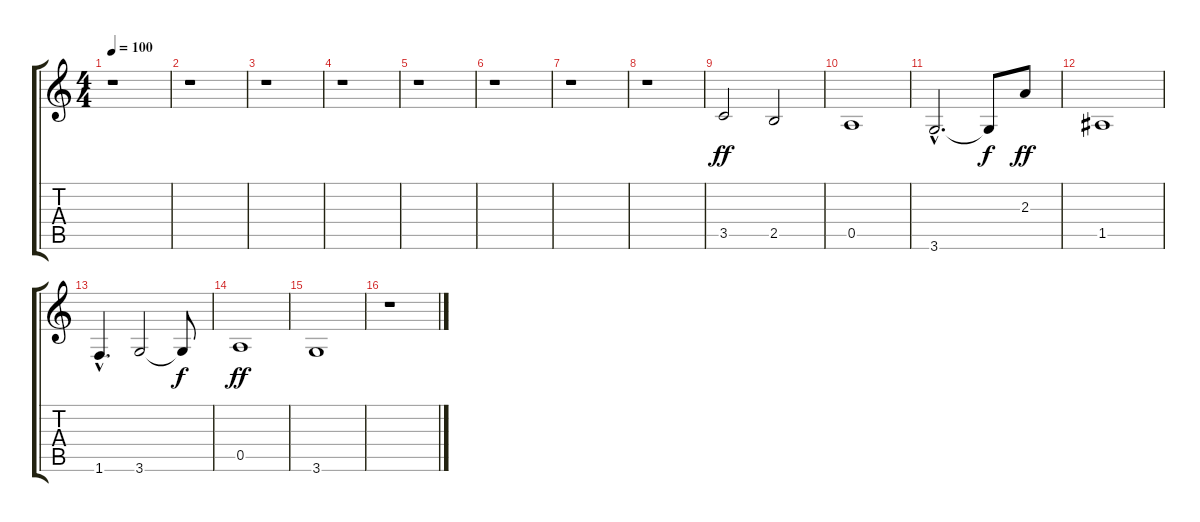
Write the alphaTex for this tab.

\track "" {instrument acousticguitarnylon}
\staff {score tabs}
\tuning (E4 B3 G3 D3 A2 E2) {hide}
\ts (4 4)
\tempo 100
\clef g2
\ks c
r.1{dy ff} |
r.1 |
r.1 |
r.1 |
r.1 |
r.1 |
r.1 |
r.1 |
3.5.2 2.5.2 |
0.5.1 |
3.6{hac}.2{d} 3.6{t}.8{dy f} 2.3.8{dy ff} |
1.5.1 |
1.6{hac}.4{d} 3.6.2 3.6{t}.8{dy f} |
0.5.1{dy ff} |
3.6.1 |
r.1
